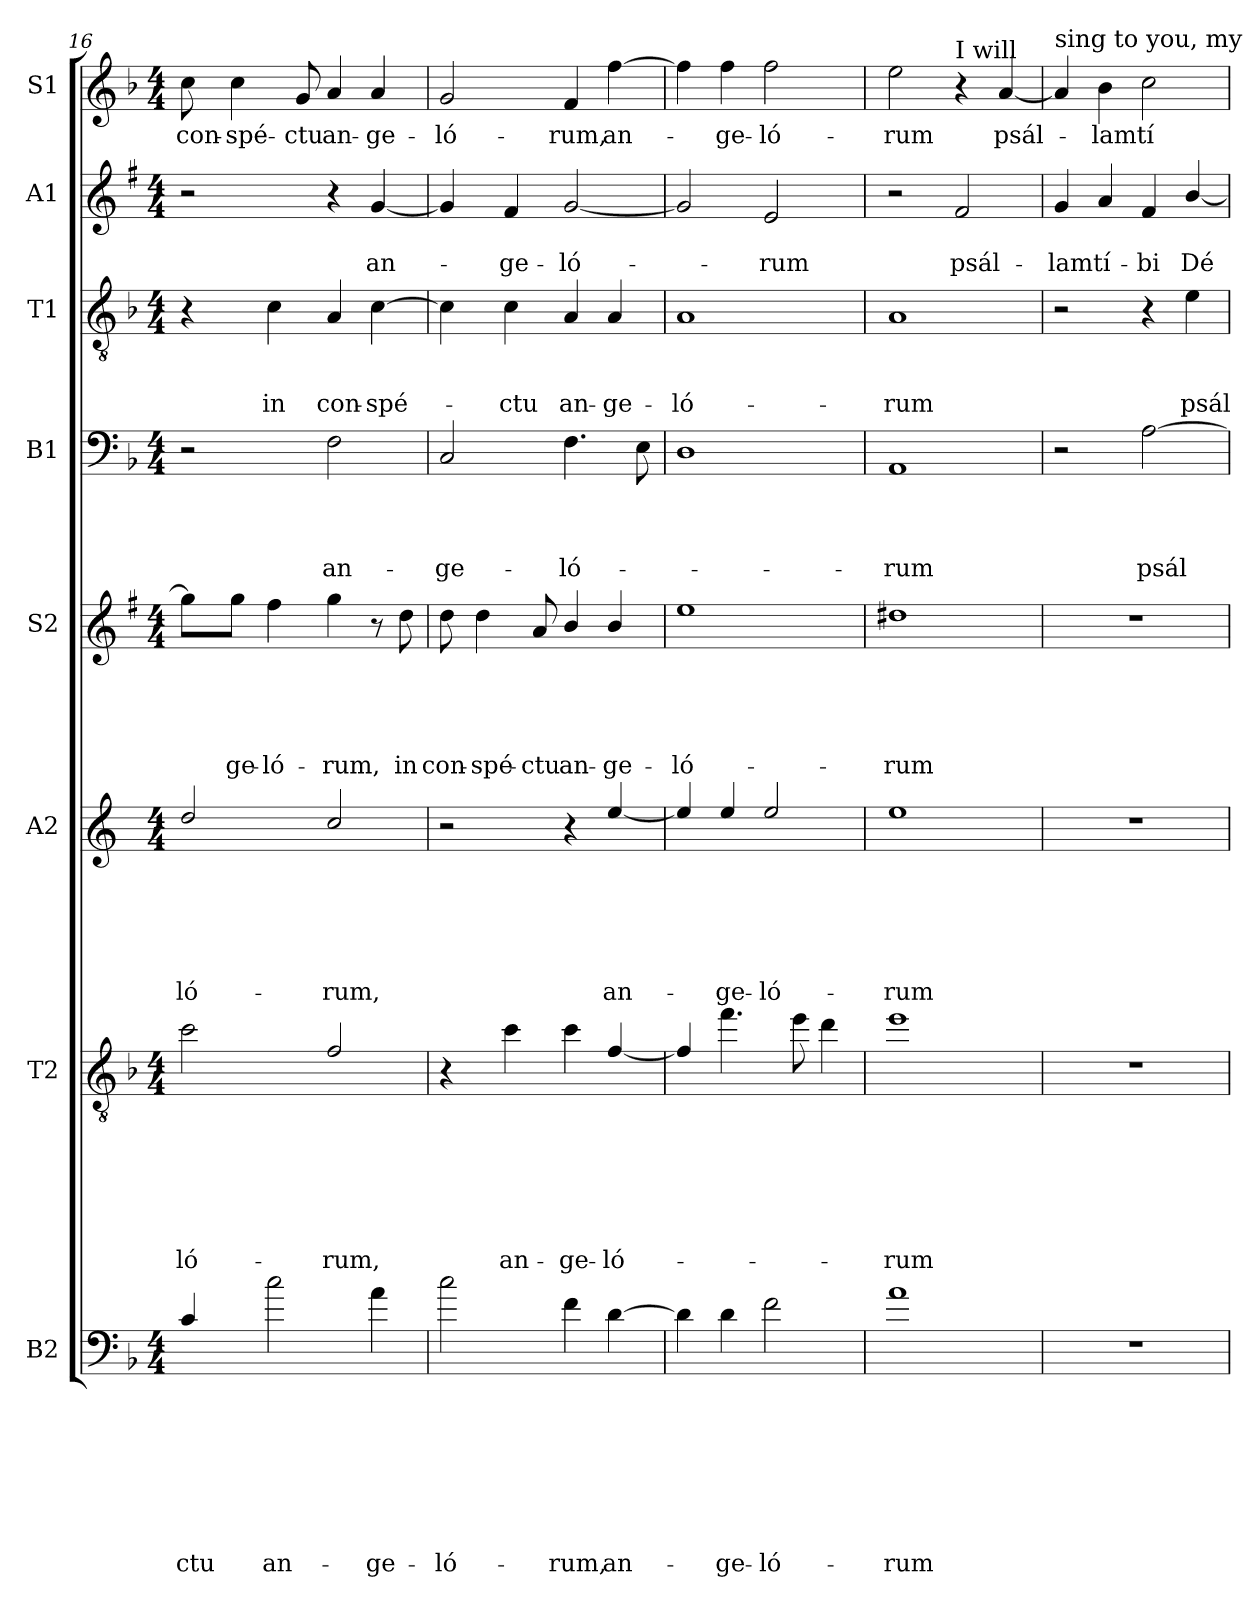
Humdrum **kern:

**kern	**text	**text	**text	**text	**text	**text	**text	**text	**kern	**text	**text	**text	**text	**text	**text	**text	**kern	**text	**text	**text	**text	**text	**text	**kern	**text	**text	**text	**text	**text	**kern	**text	**text	**text	**text	**kern	**text	**text	**text	**kern	**text	**text	**kern	**text
*part8	*part8	*part8	*part8	*part8	*part8	*part8	*part8	*part8	*part7	*part7	*part7	*part7	*part7	*part7	*part7	*part7	*part6	*part6	*part6	*part6	*part6	*part6	*part6	*part5	*part5	*part5	*part5	*part5	*part5	*part4	*part4	*part4	*part4	*part4	*part3	*part3	*part3	*part3	*part2	*part2	*part2	*part1	*part1
*staff8	*staff8	*staff8	*staff8	*staff8	*staff8	*staff8	*staff8	*staff8	*staff7	*staff7	*staff7	*staff7	*staff7	*staff7	*staff7	*staff7	*staff6	*staff6	*staff6	*staff6	*staff6	*staff6	*staff6	*staff5	*staff5	*staff5	*staff5	*staff5	*staff5	*staff4	*staff4	*staff4	*staff4	*staff4	*staff3	*staff3	*staff3	*staff3	*staff2	*staff2	*staff2	*staff1	*staff1
*I"B2	*	*	*	*	*	*	*	*	*I"T2	*	*	*	*	*	*	*	*I"A2	*	*	*	*	*	*	*I"S2	*	*	*	*	*	*I"B1	*	*	*	*	*I"T1	*	*	*	*I"A1	*	*	*I"S1	*
*clefF4	*	*	*	*	*	*	*	*	*clefGv2	*	*	*	*	*	*	*	*clefG2	*	*	*	*	*	*	*clefG2	*	*	*	*	*	*clefF4	*	*	*	*	*clefGv2	*	*	*	*clefG2	*	*	*clefG2	*
*ITrd7c12	*	*	*	*	*	*	*	*	*ITrd8c14	*	*	*	*	*	*	*	*ITrd4c7	*	*	*	*	*	*	*ITrd1c2	*	*	*	*	*	*	*	*	*	*	*	*	*	*	*ITrd1c2	*	*	*	*
*k[b-]	*	*	*	*	*	*	*	*	*k[b-]	*	*	*	*	*	*	*	*k[b-]	*	*	*	*	*	*	*k[b-]	*	*	*	*	*	*k[b-]	*	*	*	*	*k[b-]	*	*	*	*k[b-]	*	*	*k[b-]	*
*F:	*	*	*	*	*	*	*	*	*F:	*	*	*	*	*	*	*	*F:	*	*	*	*	*	*	*F:	*	*	*	*	*	*F:	*	*	*	*	*F:	*	*	*	*F:	*	*	*F:	*
*M4/4	*	*	*	*	*	*	*	*	*M4/4	*	*	*	*	*	*	*	*M4/4	*	*	*	*	*	*	*M4/4	*	*	*	*	*	*M4/4	*	*	*	*	*M4/4	*	*	*	*M4/4	*	*	*M4/4	*
=16	=16	=16	=16	=16	=16	=16	=16	=16	=16	=16	=16	=16	=16	=16	=16	=16	=16	=16	=16	=16	=16	=16	=16	=16	=16	=16	=16	=16	=16	=16	=16	=16	=16	=16	=16	=16	=16	=16	=16	=16	=16	=16	=16
!	!	!	!	!	!	!	!	!LO:LY:b	!	!	!	!	!	!	!	!LO:LY:b	!	!	!	!	!	!	!LO:LY:b	!	!	!	!	!	!	!	!	!	!	!	!	!	!	!	!	!	!	!	!LO:LY:b
4C/	.	.	.	.	.	.	.	-ctu	2c\	.	.	.	.	.	.	-ló-	2g/	.	.	.	.	.	-ló-	8ff\L]	.	.	.	.	.	2r	.	.	.	.	4r	.	.	.	2r	.	.	8cc\	con-
!	!	!	!	!	!	!	!	!	!	!	!	!	!	!	!	!	!	!	!	!	!	!	!	!	!	!	!	!	!LO:LY:b	!	!	!	!	!	!	!	!	!	!	!	!	!	!LO:LY:b
.	.	.	.	.	.	.	.	.	.	.	.	.	.	.	.	.	.	.	.	.	.	.	.	8ff\J	.	.	.	.	-ge-	.	.	.	.	.	.	.	.	.	.	.	.	4cc\	-spé-
!	!	!	!	!	!	!	!	!LO:LY:b	!	!	!	!	!	!	!	!	!	!	!	!	!	!	!	!	!	!	!	!	!LO:LY:b	!	!	!	!	!	!	!	!	!LO:LY:b	!	!	!	!	!
2c\	.	.	.	.	.	.	.	an-	.	.	.	.	.	.	.	.	.	.	.	.	.	.	.	4ee\	.	.	.	.	-ló-	.	.	.	.	.	4c\	.	.	in	.	.	.	.	.
!	!	!	!	!	!	!	!	!	!	!	!	!	!	!	!	!	!	!	!	!	!	!	!	!	!	!	!	!	!	!	!	!	!	!	!	!	!	!	!	!	!	!	!LO:LY:b
.	.	.	.	.	.	.	.	.	.	.	.	.	.	.	.	.	.	.	.	.	.	.	.	.	.	.	.	.	.	.	.	.	.	.	.	.	.	.	.	.	.	8g/	-ctu
!	!	!	!	!	!	!	!	!	!	!	!	!	!	!	!	!LO:LY:b	!	!	!	!	!	!	!LO:LY:b	!	!	!	!	!	!LO:LY:b	!	!	!	!	!LO:LY:b	!	!	!	!LO:LY:b	!	!	!	!	!LO:LY:b
.	.	.	.	.	.	.	.	.	2F/	.	.	.	.	.	.	-rum,	2f/	.	.	.	.	.	-rum,	4ff\	.	.	.	.	-rum,	2F\	.	.	.	an-	4A/	.	.	con-	4r	.	.	4a/	an-
!	!	!	!	!	!	!	!	!LO:LY:b	!	!	!	!	!	!	!	!	!	!	!	!	!	!	!	!	!	!	!	!	!	!	!	!	!	!	!	!	!	!LO:LY:b	!	!	!LO:LY:b	!	!LO:LY:b
4A\	.	.	.	.	.	.	.	-ge-	.	.	.	.	.	.	.	.	.	.	.	.	.	.	.	8r	.	.	.	.	.	.	.	.	.	.	[4c\	.	.	-spé-	[4f/	.	an-	4a/	-ge-
!	!	!	!	!	!	!	!	!	!	!	!	!	!	!	!	!	!	!	!	!	!	!	!	!	!	!	!	!	!LO:LY:b	!	!	!	!	!	!	!	!	!	!	!	!	!	!
.	.	.	.	.	.	.	.	.	.	.	.	.	.	.	.	.	.	.	.	.	.	.	.	8cc\	.	.	.	.	in	.	.	.	.	.	.	.	.	.	.	.	.	.	.
=17	=17	=17	=17	=17	=17	=17	=17	=17	=17	=17	=17	=17	=17	=17	=17	=17	=17	=17	=17	=17	=17	=17	=17	=17	=17	=17	=17	=17	=17	=17	=17	=17	=17	=17	=17	=17	=17	=17	=17	=17	=17	=17	=17
!	!	!	!	!	!	!	!	!LO:LY:b	!	!	!	!	!	!	!	!	!	!	!	!	!	!	!	!	!	!	!	!	!LO:LY:b	!	!	!	!	!LO:LY:b	!	!	!	!	!	!	!	!	!LO:LY:b
2c\	.	.	.	.	.	.	.	-ló-	4r	.	.	.	.	.	.	.	2r	.	.	.	.	.	.	8cc\	.	.	.	.	con-	2C/	.	.	.	-ge-	4c\]	.	.	.	4f/]	.	.	2g/	-ló-
!	!	!	!	!	!	!	!	!	!	!	!	!	!	!	!	!	!	!	!	!	!	!	!	!	!	!	!	!	!LO:LY:b	!	!	!	!	!	!	!	!	!	!	!	!	!	!
.	.	.	.	.	.	.	.	.	.	.	.	.	.	.	.	.	.	.	.	.	.	.	.	4cc\	.	.	.	.	-spé-	.	.	.	.	.	.	.	.	.	.	.	.	.	.
!	!	!	!	!	!	!	!	!	!	!	!	!	!	!	!	!LO:LY:b	!	!	!	!	!	!	!	!	!	!	!	!	!	!	!	!	!	!	!	!	!	!LO:LY:b	!	!	!LO:LY:b	!	!
.	.	.	.	.	.	.	.	.	4c\	.	.	.	.	.	.	an-	.	.	.	.	.	.	.	.	.	.	.	.	.	.	.	.	.	.	4c\	.	.	-ctu	4e/	.	-ge-	.	.
!	!	!	!	!	!	!	!	!	!	!	!	!	!	!	!	!	!	!	!	!	!	!	!	!	!	!	!	!	!LO:LY:b	!	!	!	!	!	!	!	!	!	!	!	!	!	!
.	.	.	.	.	.	.	.	.	.	.	.	.	.	.	.	.	.	.	.	.	.	.	.	8g/	.	.	.	.	-ctu	.	.	.	.	.	.	.	.	.	.	.	.	.	.
!	!	!	!	!	!	!	!	!LO:LY:b	!	!	!	!	!	!	!	!LO:LY:b	!	!	!	!	!	!	!	!	!	!	!	!	!LO:LY:b	!	!	!	!	!LO:LY:b	!	!	!	!LO:LY:b	!	!	!LO:LY:b	!	!LO:LY:b
4F\	.	.	.	.	.	.	.	-rum,	4c\	.	.	.	.	.	.	-ge-	4r	.	.	.	.	.	.	4a/	.	.	.	.	an-	4.F\	.	.	.	-ló-	4A/	.	.	an-	[2f/	.	-ló-	4f/	-rum,
!	!	!	!	!	!	!	!	!LO:LY:b	!	!	!	!	!	!	!	!LO:LY:b	!	!	!	!	!	!	!LO:LY:b	!	!	!	!	!	!LO:LY:b	!	!	!	!	!	!	!	!	!LO:LY:b	!	!	!	!	!LO:LY:b
[4D\	.	.	.	.	.	.	.	an-	[4F/	.	.	.	.	.	.	-ló-	[4a/	.	.	.	.	.	an-	4a/	.	.	.	.	-ge-	.	.	.	.	.	4A/	.	.	-ge-	.	.	.	[4ff\	an-
.	.	.	.	.	.	.	.	.	.	.	.	.	.	.	.	.	.	.	.	.	.	.	.	.	.	.	.	.	.	8E\	.	.	.	.	.	.	.	.	.	.	.	.	.
=18	=18	=18	=18	=18	=18	=18	=18	=18	=18	=18	=18	=18	=18	=18	=18	=18	=18	=18	=18	=18	=18	=18	=18	=18	=18	=18	=18	=18	=18	=18	=18	=18	=18	=18	=18	=18	=18	=18	=18	=18	=18	=18	=18
!	!	!	!	!	!	!	!	!	!	!	!	!	!	!	!	!	!	!	!	!	!	!	!	!	!	!	!	!	!LO:LY:b	!	!	!	!	!	!	!	!	!LO:LY:b	!	!	!	!	!
4D\]	.	.	.	.	.	.	.	.	4F/]	.	.	.	.	.	.	.	4a/]	.	.	.	.	.	.	1dd	.	.	.	.	-ló-	1D	.	.	.	.	1A	.	.	-ló-	2f/]	.	.	4ff\]	.
!	!	!	!	!	!	!	!	!LO:LY:b	!	!	!	!	!	!	!	!	!	!	!	!	!	!	!LO:LY:b	!	!	!	!	!	!	!	!	!	!	!	!	!	!	!	!	!	!	!	!LO:LY:b
4D\	.	.	.	.	.	.	.	-ge-	4.f\	.	.	.	.	.	.	.	4a/	.	.	.	.	.	-ge-	.	.	.	.	.	.	.	.	.	.	.	.	.	.	.	.	.	.	4ff\	-ge-
!	!	!	!	!	!	!	!	!LO:LY:b	!	!	!	!	!	!	!	!	!	!	!	!	!	!	!LO:LY:b	!	!	!	!	!	!	!	!	!	!	!	!	!	!	!	!	!	!LO:LY:b	!	!LO:LY:b
2F\	.	.	.	.	.	.	.	-ló-	.	.	.	.	.	.	.	.	2a/	.	.	.	.	.	-ló-	.	.	.	.	.	.	.	.	.	.	.	.	.	.	.	2d/	.	-rum	2ff\	-ló-
.	.	.	.	.	.	.	.	.	8e\	.	.	.	.	.	.	.	.	.	.	.	.	.	.	.	.	.	.	.	.	.	.	.	.	.	.	.	.	.	.	.	.	.	.
.	.	.	.	.	.	.	.	.	4d\	.	.	.	.	.	.	.	.	.	.	.	.	.	.	.	.	.	.	.	.	.	.	.	.	.	.	.	.	.	.	.	.	.	.
=19	=19	=19	=19	=19	=19	=19	=19	=19	=19	=19	=19	=19	=19	=19	=19	=19	=19	=19	=19	=19	=19	=19	=19	=19	=19	=19	=19	=19	=19	=19	=19	=19	=19	=19	=19	=19	=19	=19	=19	=19	=19	=19	=19
!	!	!	!	!	!	!	!	!LO:LY:b	!	!	!	!	!	!	!	!LO:LY:b	!	!	!	!	!	!	!LO:LY:b	!	!	!	!	!	!LO:LY:b	!	!	!	!	!LO:LY:b	!	!	!	!LO:LY:b	!	!	!	!	!LO:LY:b
1A	.	.	.	.	.	.	.	-rum	1e	.	.	.	.	.	.	-rum	1a	.	.	.	.	.	-rum	1cc#X	.	.	.	.	-rum	1AA	.	.	.	-rum	1A	.	.	-rum	2r	.	.	2ee\	-rum
!	!	!	!	!	!	!	!	!	!	!	!	!	!	!	!	!	!	!	!	!	!	!	!	!	!	!	!	!	!	!	!	!	!	!	!	!	!	!	!	!	!	!LO:TX:a:t=I will	!
!	!	!	!	!	!	!	!	!	!	!	!	!	!	!	!	!	!	!	!	!	!	!	!	!	!	!	!	!	!	!	!	!	!	!	!	!	!	!	!	!	!LO:LY:b	!	!
.	.	.	.	.	.	.	.	.	.	.	.	.	.	.	.	.	.	.	.	.	.	.	.	.	.	.	.	.	.	.	.	.	.	.	.	.	.	.	2e/	.	psál-	4r	.
!	!	!	!	!	!	!	!	!	!	!	!	!	!	!	!	!	!	!	!	!	!	!	!	!	!	!	!	!	!	!	!	!	!	!	!	!	!	!	!	!	!	!	!LO:LY:b
.	.	.	.	.	.	.	.	.	.	.	.	.	.	.	.	.	.	.	.	.	.	.	.	.	.	.	.	.	.	.	.	.	.	.	.	.	.	.	.	.	.	[4a/	psál-
!!LO:PB:g=z
=20	=20	=20	=20	=20	=20	=20	=20	=20	=20	=20	=20	=20	=20	=20	=20	=20	=20	=20	=20	=20	=20	=20	=20	=20	=20	=20	=20	=20	=20	=20	=20	=20	=20	=20	=20	=20	=20	=20	=20	=20	=20	=20	=20
!	!	!	!	!	!	!	!	!	!	!	!	!	!	!	!	!	!	!	!	!	!	!	!	!	!	!	!	!	!	!	!	!	!	!	!	!	!	!	!	!	!	!LO:TX:a:t=sing to you, my	!
!	!	!	!	!	!	!	!	!	!	!	!	!	!	!	!	!	!	!	!	!	!	!	!	!	!	!	!	!	!	!	!	!	!	!	!	!	!	!	!	!	!LO:LY:b	!	!
1r	.	.	.	.	.	.	.	.	1r	.	.	.	.	.	.	.	1r	.	.	.	.	.	.	1r	.	.	.	.	.	2r	.	.	.	.	2r	.	.	.	4f/	.	-lam	4a/]	.
!	!	!	!	!	!	!	!	!	!	!	!	!	!	!	!	!	!	!	!	!	!	!	!	!	!	!	!	!	!	!	!	!	!	!	!	!	!	!	!	!	!LO:LY:b	!	!LO:LY:b
.	.	.	.	.	.	.	.	.	.	.	.	.	.	.	.	.	.	.	.	.	.	.	.	.	.	.	.	.	.	.	.	.	.	.	.	.	.	.	4g/	.	tí-	4b-\	-lam
!	!	!	!	!	!	!	!	!	!	!	!	!	!	!	!	!	!	!	!	!	!	!	!	!	!	!	!	!	!	!	!	!	!	!LO:LY:b	!	!	!	!	!	!	!LO:LY:b	!	!LO:LY:b
.	.	.	.	.	.	.	.	.	.	.	.	.	.	.	.	.	.	.	.	.	.	.	.	.	.	.	.	.	.	[2A\	.	.	.	psál-	4r	.	.	.	4e/	.	-bi	2cc\	tí-
!	!	!	!	!	!	!	!	!	!	!	!	!	!	!	!	!	!	!	!	!	!	!	!	!	!	!	!	!	!	!	!	!	!	!	!	!	!	!LO:LY:b	!	!	!LO:LY:b	!	!
.	.	.	.	.	.	.	.	.	.	.	.	.	.	.	.	.	.	.	.	.	.	.	.	.	.	.	.	.	.	.	.	.	.	.	4e\	.	.	psál-	[4a/	.	Dé-	.	.
=	=	=	=	=	=	=	=	=	=	=	=	=	=	=	=	=	=	=	=	=	=	=	=	=	=	=	=	=	=	=	=	=	=	=	=	=	=	=	=	=	=	=	=
*-	*-	*-	*-	*-	*-	*-	*-	*-	*-	*-	*-	*-	*-	*-	*-	*-	*-	*-	*-	*-	*-	*-	*-	*-	*-	*-	*-	*-	*-	*-	*-	*-	*-	*-	*-	*-	*-	*-	*-	*-	*-	*-	*-
